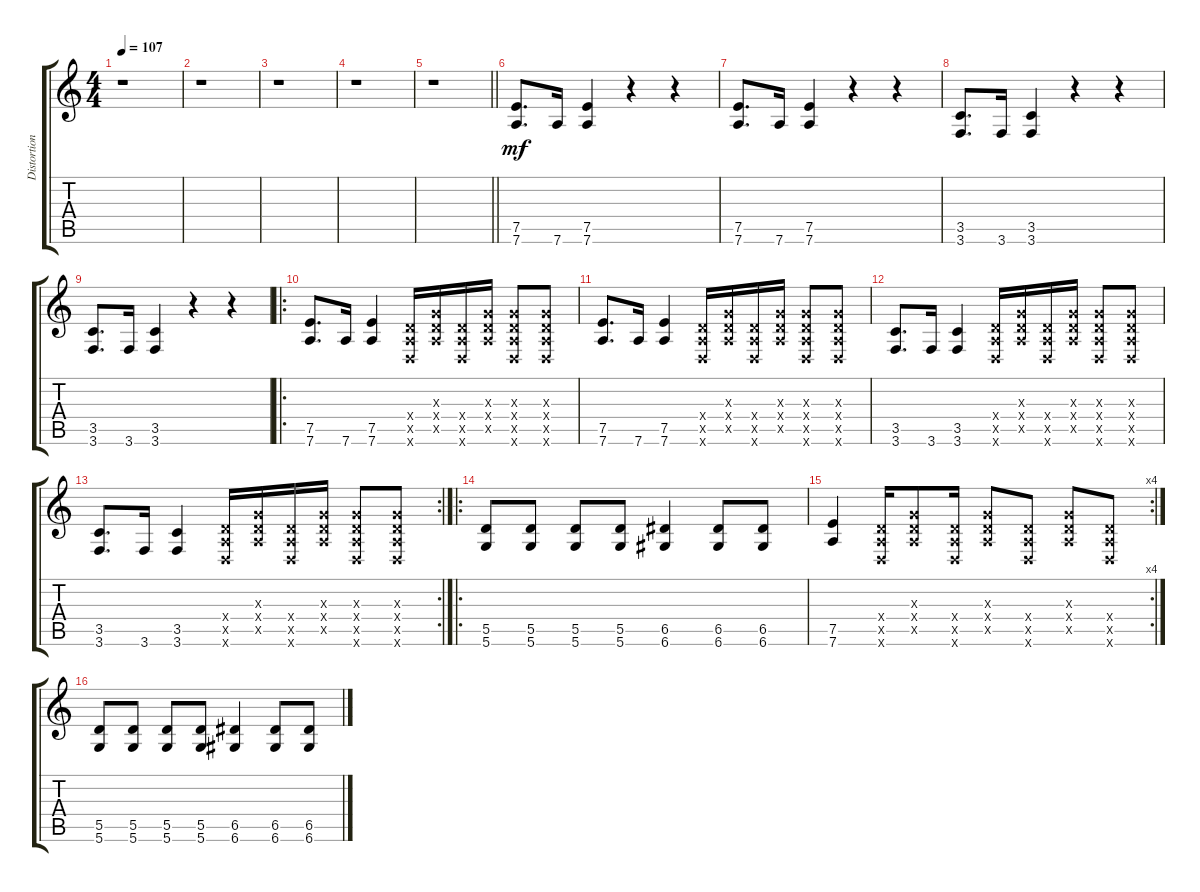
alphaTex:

\track ("Distortion Guitar" "Distortion") {instrument overdrivenguitar}
\staff {score tabs}
\tuning (E4 B3 G3 D3 A2 D2) {hide}
\ts (4 4)
\tempo 107
\clef g2
\ks c
r.1{dy mf} |
r.1 |
r.1 |
r.1 |
\barLineRight lightlight
r.1 |
(7.5 7.6).8{d} 7.6.16 (7.5 7.6).4 r.4 r.4 |
(7.5 7.6).8{d} 7.6.16 (7.5 7.6).4 r.4 r.4 |
(3.5 3.6).8{d} 3.6.16 (3.5 3.6).4 r.4 r.4 |
(3.5 3.6).8{d} 3.6.16 (3.5 3.6).4 r.4 r.4 |
\ro
(7.5 7.6).8{d} 7.6.16 (7.5 7.6).4 (0.4{x} 0.5{x} 0.6{x}).16 (0.3{x} 0.4{x} 0.5{x}).16 (0.4{x} 0.5{x} 0.6{x}).16 (0.3{x} 0.4{x} 0.5{x}).16 (0.3{x} 0.4{x} 0.5{x} 0.6{x}).8 (0.3{x} 0.4{x} 0.5{x} 0.6{x}).8 |
(7.5 7.6).8{d} 7.6.16 (7.5 7.6).4 (0.4{x} 0.5{x} 0.6{x}).16 (0.3{x} 0.4{x} 0.5{x}).16 (0.4{x} 0.5{x} 0.6{x}).16 (0.3{x} 0.4{x} 0.5{x}).16 (0.3{x} 0.4{x} 0.5{x} 0.6{x}).8 (0.3{x} 0.4{x} 0.5{x} 0.6{x}).8 |
(3.5 3.6).8{d} 3.6.16 (3.5 3.6).4 (0.4{x} 0.5{x} 0.6{x}).16 (0.3{x} 0.4{x} 0.5{x}).16 (0.4{x} 0.5{x} 0.6{x}).16 (0.3{x} 0.4{x} 0.5{x}).16 (0.3{x} 0.4{x} 0.5{x} 0.6{x}).8 (0.3{x} 0.4{x} 0.5{x} 0.6{x}).8 |
\rc 2
(3.5 3.6).8{d} 3.6.16 (3.5 3.6).4 (0.4{x} 0.5{x} 0.6{x}).16 (0.3{x} 0.4{x} 0.5{x}).16 (0.4{x} 0.5{x} 0.6{x}).16 (0.3{x} 0.4{x} 0.5{x}).16 (0.3{x} 0.4{x} 0.5{x} 0.6{x}).8 (0.3{x} 0.4{x} 0.5{x} 0.6{x}).8 |
\ro
(5.5 5.6).8 (5.5 5.6).8 (5.5 5.6).8 (5.5 5.6).8 (6.5 6.6).4 (6.5 6.6).8 (6.5 6.6).8 |
\rc 4
(7.5 7.6).4 (0.4{x} 0.5{x} 0.6{x}).16 (0.3{x} 0.4{x} 0.5{x}).8 (0.4{x} 0.5{x} 0.6{x}).16 (0.3{x} 0.4{x} 0.5{x}).8 (0.4{x} 0.5{x} 0.6{x}).8 (0.3{x} 0.4{x} 0.5{x}).8 (0.4{x} 0.5{x} 0.6{x}).8 |
(5.5 5.6).8 (5.5 5.6).8 (5.5 5.6).8 (5.5 5.6).8 (6.5 6.6).4 (6.5 6.6).8 (6.5 6.6).8
